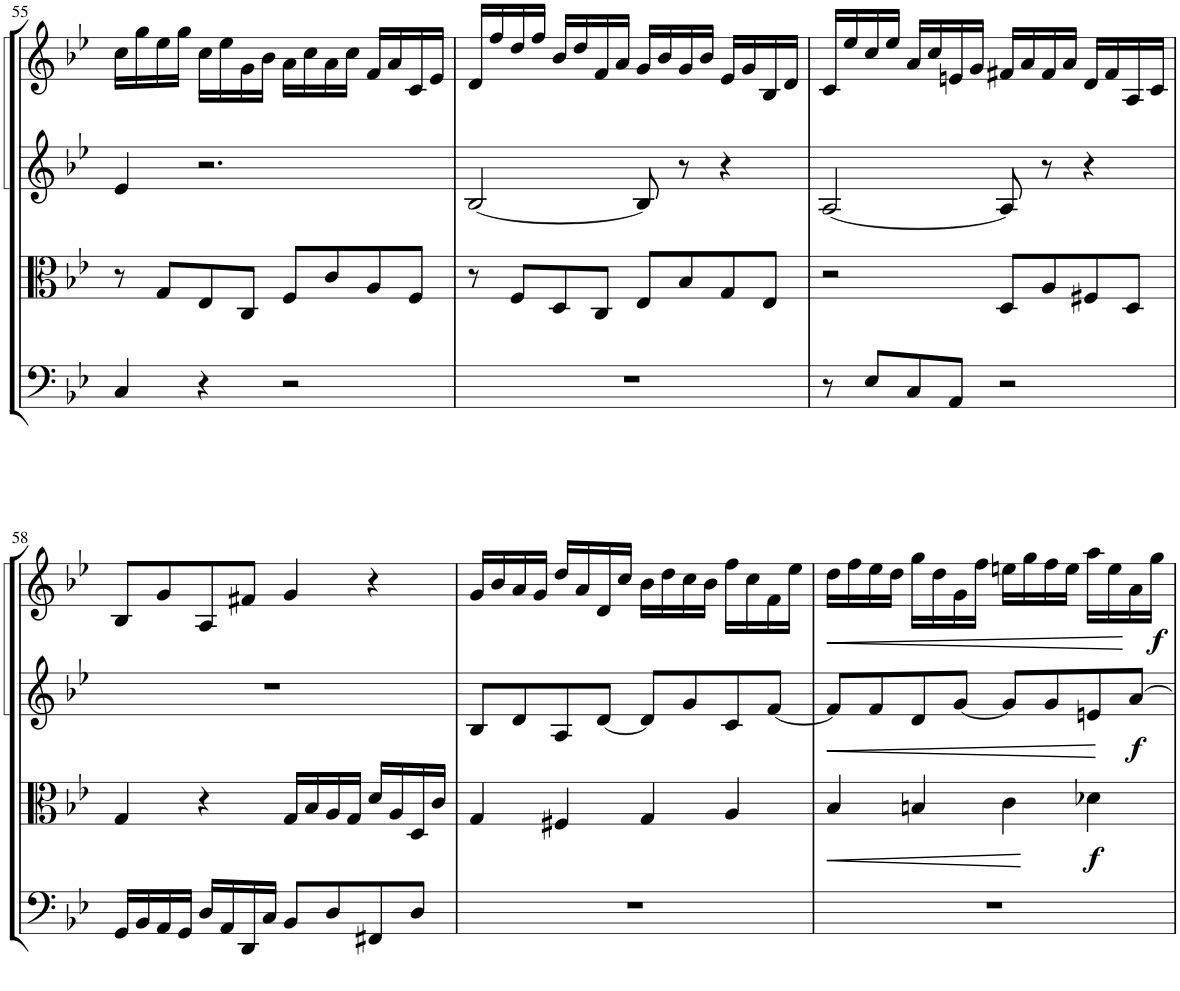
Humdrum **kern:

**kern	**kern	**dynam	**kern	**dynam	**kern	**dynam
*part4	*part3	*part3	*part2	*part2	*part1	*part1
*staff4	*staff3	*staff3	*staff2	*staff2	*staff1	*staff1
*I"Violoncello	*I"Viola	*	*I"Violin II	*	*I"Violin I	*
*I'Vc	*I'Vla	*	*I'Vln	*	*I'Vln	*
!!LO:PB:g=z
*clefF4	*clefC3	*	*clefG2	*	*clefG2	*
*k[b-e-]	*k[b-e-]	*	*k[b-e-]	*	*k[b-e-]	*
*M4/4	*M4/4	*	*M4/4	*	*M4/4	*
*met(c)	*met(c)	*	*met(c)	*	*met(c)	*
=55	=55	=55	=55	=55	=55	=55
4C/	8r	.	4e-/	.	16cc\LL	.
.	.	.	.	.	16gg\	.
.	8G/L	.	.	.	16ee-\	.
.	.	.	.	.	16gg\JJ	.
4r	8E-/	.	2.r	.	16cc\LL	.
.	.	.	.	.	16ee-\	.
.	8C/J	.	.	.	16g\	.
.	.	.	.	.	16b-\JJ	.
2r	8F/L	.	.	.	16a\LL	.
.	.	.	.	.	16cc\	.
.	8c/	.	.	.	16a\	.
.	.	.	.	.	16cc\JJ	.
.	8A/	.	.	.	16f/LL	.
.	.	.	.	.	16a/	.
.	8F/J	.	.	.	16c/	.
.	.	.	.	.	16e-/JJ	.
=56	=56	=56	=56	=56	=56	=56
1r	8r	.	[2B-/	.	16d/LL	.
.	.	.	.	.	16ff/	.
.	8F/L	.	.	.	16dd/	.
.	.	.	.	.	16ff/JJ	.
.	8D/	.	.	.	16b-/LL	.
.	.	.	.	.	16dd/	.
.	8C/J	.	.	.	16f/	.
.	.	.	.	.	16a/JJ	.
.	8E-/L	.	8B-/]	.	16g/LL	.
.	.	.	.	.	16b-/	.
.	8B-/	.	8r	.	16g/	.
.	.	.	.	.	16b-/JJ	.
.	8G/	.	4r	.	16e-/LL	.
.	.	.	.	.	16g/	.
.	8E-/J	.	.	.	16B-/	.
.	.	.	.	.	16d/JJ	.
=57	=57	=57	=57	=57	=57	=57
8r	2r	.	[2A/	.	16c/LL	.
.	.	.	.	.	16ee-/	.
8E-/L	.	.	.	.	16cc/	.
.	.	.	.	.	16ee-/JJ	.
8C/	.	.	.	.	16a/LL	.
.	.	.	.	.	16cc/	.
8AA/J	.	.	.	.	16en/	.
.	.	.	.	.	16g/JJ	.
2r	8D/L	.	8A/]	.	16f#X/LL	.
.	.	.	.	.	16a/	.
.	8A/	.	8r	.	16f#/	.
.	.	.	.	.	16a/JJ	.
.	8F#X/	.	4r	.	16d/LL	.
.	.	.	.	.	16f#/	.
.	8D/J	.	.	.	16A/	.
.	.	.	.	.	16c/JJ	.
!!LO:LB:g=z
=58	=58	=58	=58	=58	=58	=58
16GG/LL	4G/	.	1r	.	8B-/L	.
16BB-/	.	.	.	.	.	.
16AA/	.	.	.	.	8g/	.
16GG/JJ	.	.	.	.	.	.
16D/LL	4r	.	.	.	8A/	.
16AA/	.	.	.	.	.	.
16DD/	.	.	.	.	8f#X/J	.
16C/JJ	.	.	.	.	.	.
8BB-/L	16G/LL	.	.	.	4g/	.
.	16B-/	.	.	.	.	.
8D/	16A/	.	.	.	.	.
.	16G/JJ	.	.	.	.	.
8FF#X/	16d/LL	.	.	.	4r	.
.	16A/	.	.	.	.	.
8D/J	16D/	.	.	.	.	.
.	16c/JJ	.	.	.	.	.
=59	=59	=59	=59	=59	=59	=59
1r	4G/	.	8B-/L	.	16g/LL	.
.	.	.	.	.	16b-/	.
.	.	.	8d/	.	16a/	.
.	.	.	.	.	16g/JJ	.
.	4F#X/	.	8A/	.	16dd/LL	.
.	.	.	.	.	16a/	.
.	.	.	[8d/J	.	16d/	.
.	.	.	.	.	16cc/JJ	.
.	4G/	.	8d/L]	.	16b-\LL	.
.	.	.	.	.	16dd\	.
.	.	.	8g/	.	16cc\	.
.	.	.	.	.	16b-\JJ	.
.	4A/	.	8c/	.	16ff\LL	.
.	.	.	.	.	16cc\	.
.	.	.	[8f/J	.	16f\	.
.	.	.	.	.	16ee-\JJ	.
=60	=60	=60	=60	=60	=60	=60
!	!	!LO:HP:b	!	!LO:HP:b	!	!LO:HP:b
1r	4B-/	<	8f/L]	<	16dd\LL	<
.	.	.	.	.	16ff\	.
.	.	.	8f/	.	16ee-\	.
.	.	.	.	.	16dd\JJ	.
.	4Bn/	.	8d/	.	16gg\LL	.
.	.	.	.	.	16dd\	.
.	.	.	[8g/J	.	16g\	.
.	.	.	.	.	16ff\JJ	.
.	4c\	.	8g/L]	.	16een\LL	.
.	.	.	.	.	16gg\	.
.	.	.	8g/	.	16ff\	.
.	.	.	.	.	16ee\JJ	.
!	!	!LO:DY:b	!	!	!	!
.	4d-X\	f	8en/	.	16aa\LL	.
.	.	.	.	.	16ee\	.
!	!	!	!	!LO:DY:b	!	!
.	.	.	[8a/J	f	16a\	.
!	!	!	!	!	!	!LO:DY:b
.	.	.	.	.	16gg\JJ	f
.	.	[	.	[	.	[
=	=	=	=	=	=	=
*-	*-	*-	*-	*-	*-	*-
